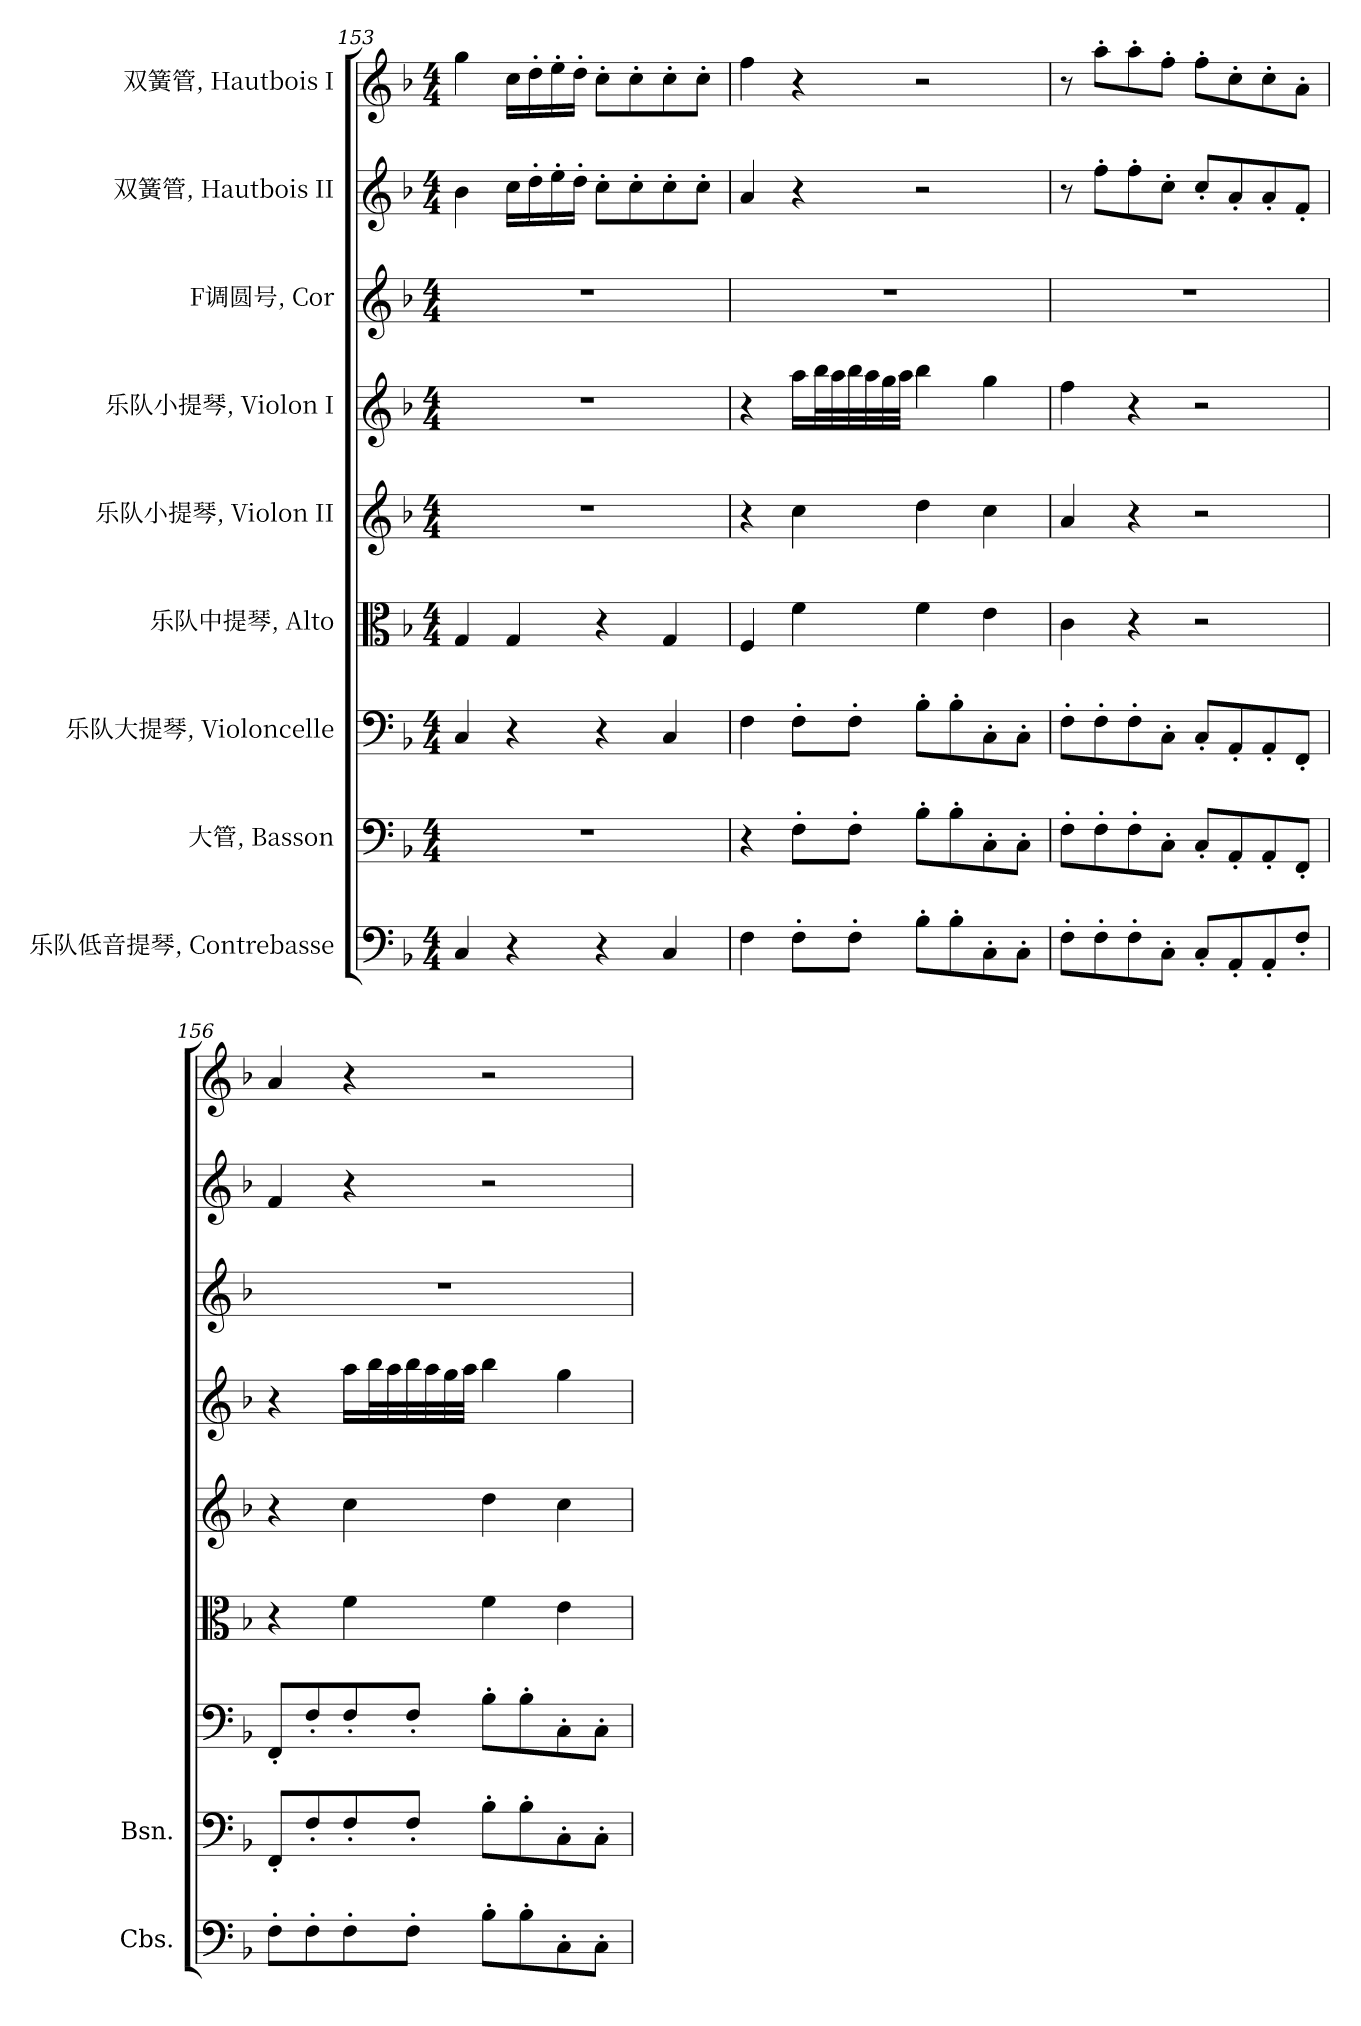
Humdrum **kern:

**kern	**kern	**kern	**kern	**kern	**kern	**kern	**kern	**kern
*part9	*part8	*part7	*part6	*part5	*part4	*part3	*part2	*part1
*staff9	*staff8	*staff7	*staff6	*staff5	*staff4	*staff3	*staff2	*staff1
*I"乐队低音提琴, Contrebasse	*I"大管, Basson	*I"乐队大提琴, Violoncelle	*I"乐队中提琴, Alto	*I"乐队小提琴, Violon II	*I"乐队小提琴, Violon I	*I"F调圆号, Cor	*I"双簧管, Hautbois II	*I"双簧管, Hautbois I
*I'Cbs.	*I'Bsn.	*	*	*	*	*	*	*
*clefF4	*clefF4	*clefF4	*clefC3	*clefG2	*clefG2	*clefG2	*clefG2	*clefG2
*ITrd7c12	*	*	*	*	*	*ITrd4c7	*	*
*k[b-]	*k[b-]	*k[b-]	*k[b-]	*k[b-]	*k[b-]	*k[b-e-]	*k[b-]	*k[b-]
*M4/4	*M4/4	*M4/4	*M4/4	*M4/4	*M4/4	*M4/4	*M4/4	*M4/4
=153	=153	=153	=153	=153	=153	=153	=153	=153
4CC/	1r	4C/	4G/	1r	1r	1r	4b-\	4gg\
4r	.	4r	4G/	.	.	.	16cc\LL	16cc\LL
.	.	.	.	.	.	.	16dd'\	16dd'\
.	.	.	.	.	.	.	16ee'\	16ee'\
.	.	.	.	.	.	.	16dd'\JJ	16dd'\JJ
4r	.	4r	4r	.	.	.	8cc'\L	8cc'\L
.	.	.	.	.	.	.	8cc'\	8cc'\
4CC/	.	4C/	4G/	.	.	.	8cc'\	8cc'\
.	.	.	.	.	.	.	8cc'\J	8cc'\J
!!LO:PB:g=z
=154	=154	=154	=154	=154	=154	=154	=154	=154
4FF\	4r	4F\	4F/	4r	4r	1r	4a/	4ff\
8FF'\L	8F'\L	8F'\L	4f\	4cc\	16aa\LL	.	4r	4r
.	.	.	.	.	32bb-\L	.	.	.
.	.	.	.	.	32aa\	.	.	.
8FF'\J	8F'\J	8F'\J	.	.	32bb-\	.	.	.
.	.	.	.	.	32aa\	.	.	.
.	.	.	.	.	32gg\	.	.	.
.	.	.	.	.	32aa\JJJ	.	.	.
8BB-'\L	8B-'\L	8B-'\L	4f\	4dd\	4bb-\	.	2r	2r
8BB-'\	8B-'\	8B-'\	.	.	.	.	.	.
8CC'\	8C'\	8C'\	4e\	4cc\	4gg\	.	.	.
8CC'\J	8C'\J	8C'\J	.	.	.	.	.	.
=155	=155	=155	=155	=155	=155	=155	=155	=155
8FF'\L	8F'\L	8F'\L	4c\	4a/	4ff\	1r	8r	8r
8FF'\	8F'\	8F'\	.	.	.	.	8ff'\L	8aa'\L
8FF'\	8F'\	8F'\	4r	4r	4r	.	8ff'\	8aa'\
8CC'\J	8C'\J	8C'\J	.	.	.	.	8cc'\J	8ff'\J
8CC'/L	8C'/L	8C'/L	2r	2r	2r	.	8cc'/L	8ff'\L
8AAA'/	8AA'/	8AA'/	.	.	.	.	8a'/	8cc'\
8AAA'/	8AA'/	8AA'/	.	.	.	.	8a'/	8cc'\
8FF'/J	8FF'/J	8FF'/J	.	.	.	.	8f'/J	8a'\J
=156	=156	=156	=156	=156	=156	=156	=156	=156
8FF'\L	8FF'/L	8FF'/L	4r	4r	4r	1r	4f/	4a/
8FF'\	8F'/	8F'/	.	.	.	.	.	.
8FF'\	8F'/	8F'/	4f\	4cc\	16aa\LL	.	4r	4r
.	.	.	.	.	32bb-\L	.	.	.
.	.	.	.	.	32aa\	.	.	.
8FF'\J	8F'/J	8F'/J	.	.	32bb-\	.	.	.
.	.	.	.	.	32aa\	.	.	.
.	.	.	.	.	32gg\	.	.	.
.	.	.	.	.	32aa\JJJ	.	.	.
8BB-'\L	8B-'\L	8B-'\L	4f\	4dd\	4bb-\	.	2r	2r
8BB-'\	8B-'\	8B-'\	.	.	.	.	.	.
8CC'\	8C'\	8C'\	4e\	4cc\	4gg\	.	.	.
8CC'\J	8C'\J	8C'\J	.	.	.	.	.	.
=	=	=	=	=	=	=	=	=
*-	*-	*-	*-	*-	*-	*-	*-	*-
